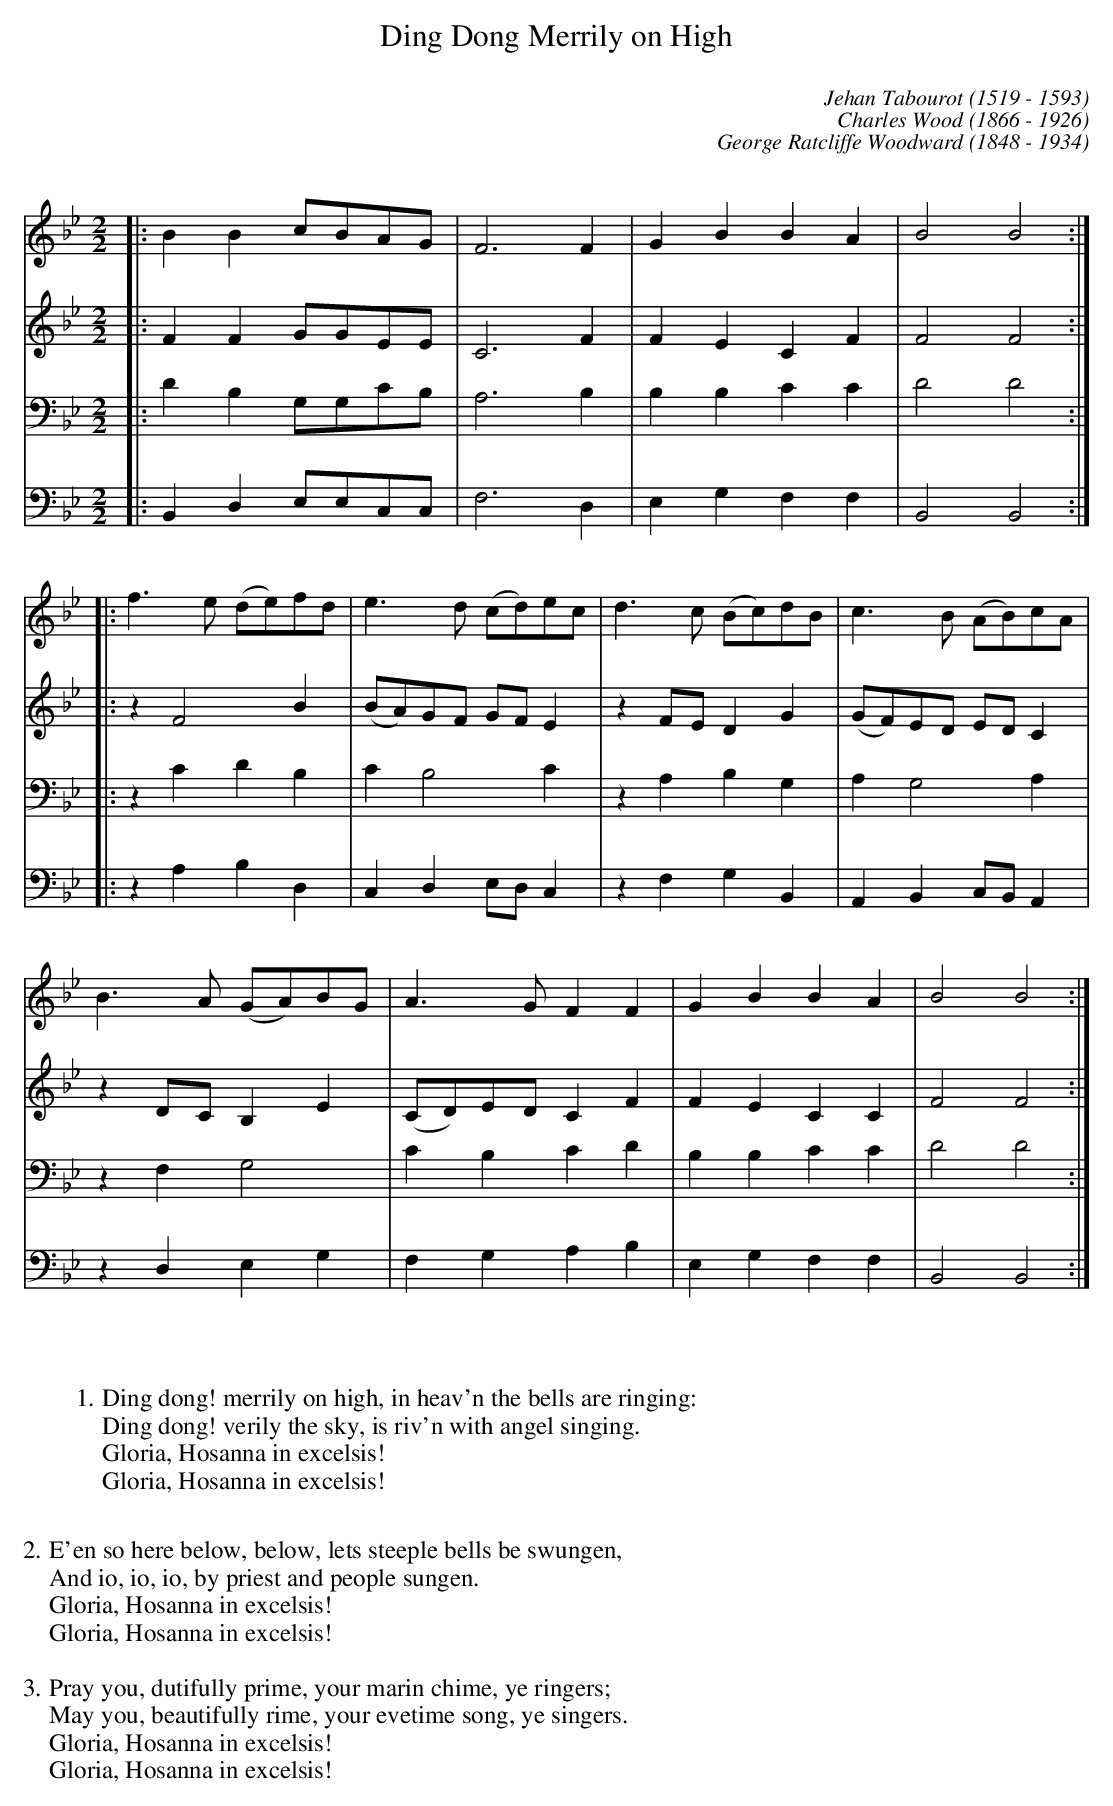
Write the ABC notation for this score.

X:1
C:
T:Ding Dong Merrily on High
C:Jehan Tabourot (1519 - 1593)
C:Charles Wood (1866 - 1926)
C:George Ratcliffe Woodward (1848 - 1934)
C:
M:2/2
L:1/8
K:Bbmaj
V:1
|: B2B2 cBAG | F6F2 | G2B2 B2A2 | B4 B4 :|
|: f2>e2 (de)fd | e2>d2 (cd)ec | d2>c2 (Bc)dB | c2>B2 (AB)cA |
B2>A2 (GA)BG | A2>G2 F2F2 | G2B2 B2A2 | B4 B4 :|
V:2
|: F2F2 GGEE | C6F2 | F2E2 C2F2 | F4F4 :|
|: z2F4B2 | (BA)GF GFE2 | z2FE D2G2 | (GF)ED EDC2 |
z2DC B,2E2 | (CD)ED C2F2 | F2E2 C2C2 | F4 F4 :|
V:3
|: D2B,2 G,G,CB, | A,6B,2  | B,2B,2 C2C2 | D4D4 :|
|: z2C2 D2B,2 | C2B,4C2 | z2A,2 B,2G,2 | A,2G,4A,2 |
z2F,2 G,4 | C2B,2 C2D2 | B,2B,2 C2C2 | D4 D4 :|
V:4
|: B,,2D,2 E,E,C,C, | F,6D,2 | E,2G,2 F,2F,2 | B,,4B,,4 :|
|: z2A,2 B,2D,2 | C,2D,2 E,D,C,2 | z2F,2 G,2B,,2 | A,,2B,,2 C,B,,A,,2 |
z2D,2 E,2G,2 | F,2G,2 A,2B,2 | E,2G,2 F,2F,2 | B,,4 B,,4 :|
W:
W:
W: 1. Ding dong! merrily on high, in heav'n the bells are ringing:
W: Ding dong! verily the sky, is riv'n with angel singing.
W: Gloria, Hosanna in excelsis!
W: Gloria, Hosanna in excelsis!
W:
W: 2. E'en so here below, below, lets steeple bells be swungen,
W: And io, io, io, by priest and people sungen.
W: Gloria, Hosanna in excelsis!
W: Gloria, Hosanna in excelsis!
W:
W: 3. Pray you, dutifully prime, your marin chime, ye ringers;
W: May you, beautifully rime, your evetime song, ye singers.
W: Gloria, Hosanna in excelsis!
W: Gloria, Hosanna in excelsis!
